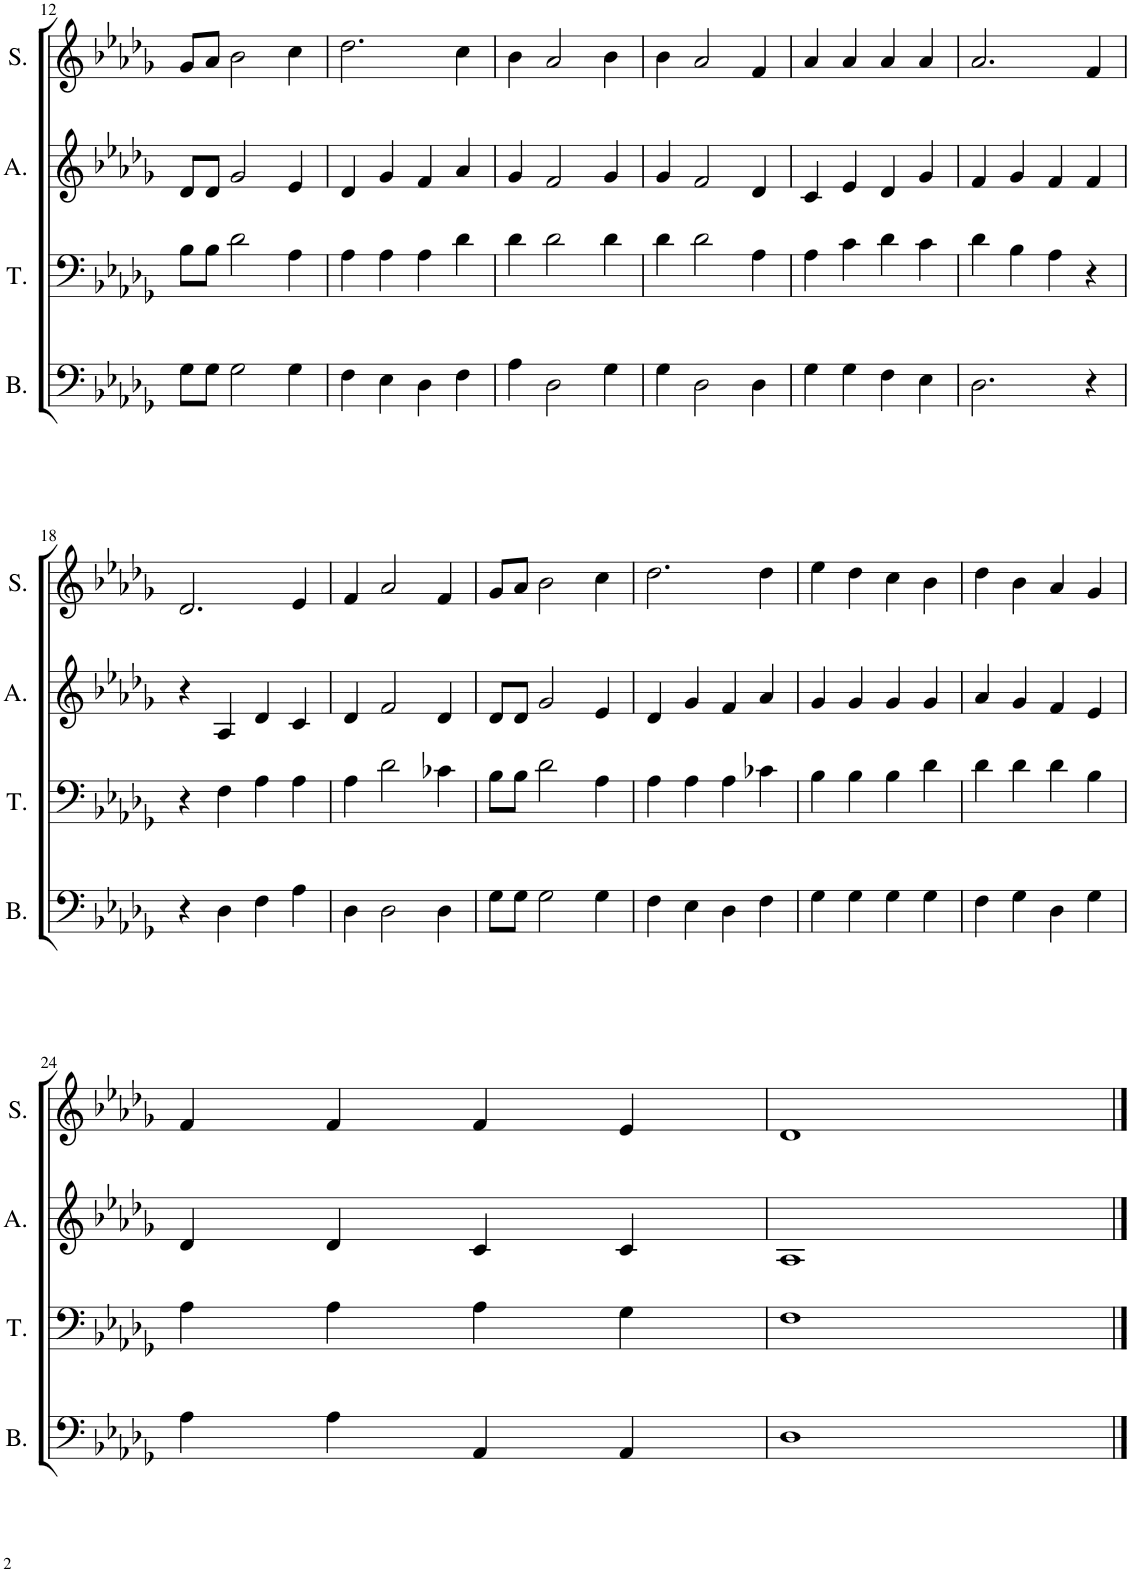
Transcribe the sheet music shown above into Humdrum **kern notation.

**kern	**kern	**kern	**kern
*part4	*part3	*part2	*part1
*staff4	*staff3	*staff2	*staff1
*I"Bass	*I"Tenor	*I"Alto	*I"Soprano
*I'B.	*I'T.	*I'A.	*I'S.
!!LO:PB:g=z
*clefF4	*clefF4	*clefG2	*clefG2
*k[b-e-a-d-g-]	*k[b-e-a-d-g-]	*k[b-e-a-d-g-]	*k[b-e-a-d-g-]
*M4/4	*M4/4	*M4/4	*M4/4
=12	=12	=12	=12
8G-\L	8B-\L	8d-/L	8g-/L
8G-\J	8B-\J	8d-/J	8a-/J
2G-\	2d-\	2g-/	2b-\
4G-\	4A-\	4e-/	4cc\
=13	=13	=13	=13
4F\	4A-\	4d-/	2.dd-\
4E-\	4A-\	4g-/	.
4D-\	4A-\	4f/	.
4F\	4d-\	4a-/	4cc\
=14	=14	=14	=14
4A-\	4d-\	4g-/	4b-\
2D-\	2d-\	2f/	2a-/
4G-\	4d-\	4g-/	4b-\
=15	=15	=15	=15
4G-\	4d-\	4g-/	4b-\
2D-\	2d-\	2f/	2a-/
4D-\	4A-\	4d-/	4f/
=16	=16	=16	=16
4G-\	4A-\	4c/	4a-/
4G-\	4c\	4e-/	4a-/
4F\	4d-\	4d-/	4a-/
4E-\	4c\	4g-/	4a-/
=17	=17	=17	=17
2.D-\	4d-\	4f/	2.a-/
.	4B-\	4g-/	.
.	4A-\	4f/	.
4r	4r	4f/	4f/
!!LO:LB:g=z
=18	=18	=18	=18
4r	4r	4r	2.d-/
4D-\	4F\	4A-/	.
4F\	4A-\	4d-/	.
4A-\	4A-\	4c/	4e-/
=19	=19	=19	=19
4D-\	4A-\	4d-/	4f/
2D-\	2d-\	2f/	2a-/
4D-\	4c-X\	4d-/	4f/
=20	=20	=20	=20
8G-\L	8B-\L	8d-/L	8g-/L
8G-\J	8B-\J	8d-/J	8a-/J
2G-\	2d-\	2g-/	2b-\
4G-\	4A-\	4e-/	4cc\
=21	=21	=21	=21
4F\	4A-\	4d-/	2.dd-\
4E-\	4A-\	4g-/	.
4D-\	4A-\	4f/	.
4F\	4c-X\	4a-/	4dd-\
=22	=22	=22	=22
4G-\	4B-\	4g-/	4ee-\
4G-\	4B-\	4g-/	4dd-\
4G-\	4B-\	4g-/	4cc\
4G-\	4d-\	4g-/	4b-\
=23	=23	=23	=23
4F\	4d-\	4a-/	4dd-\
4G-\	4d-\	4g-/	4b-\
4D-\	4d-\	4f/	4a-/
4G-\	4B-\	4e-/	4g-/
!!LO:LB:g=z
=24	=24	=24	=24
4A-\	4A-\	4d-/	4f/
4A-\	4A-\	4d-/	4f/
4AA-/	4A-\	4c/	4f/
4AA-/	4G-\	4c/	4e-/
=25	=25	=25	=25
1D-	1F	1A-	1d-
==	==	==	==
*-	*-	*-	*-
